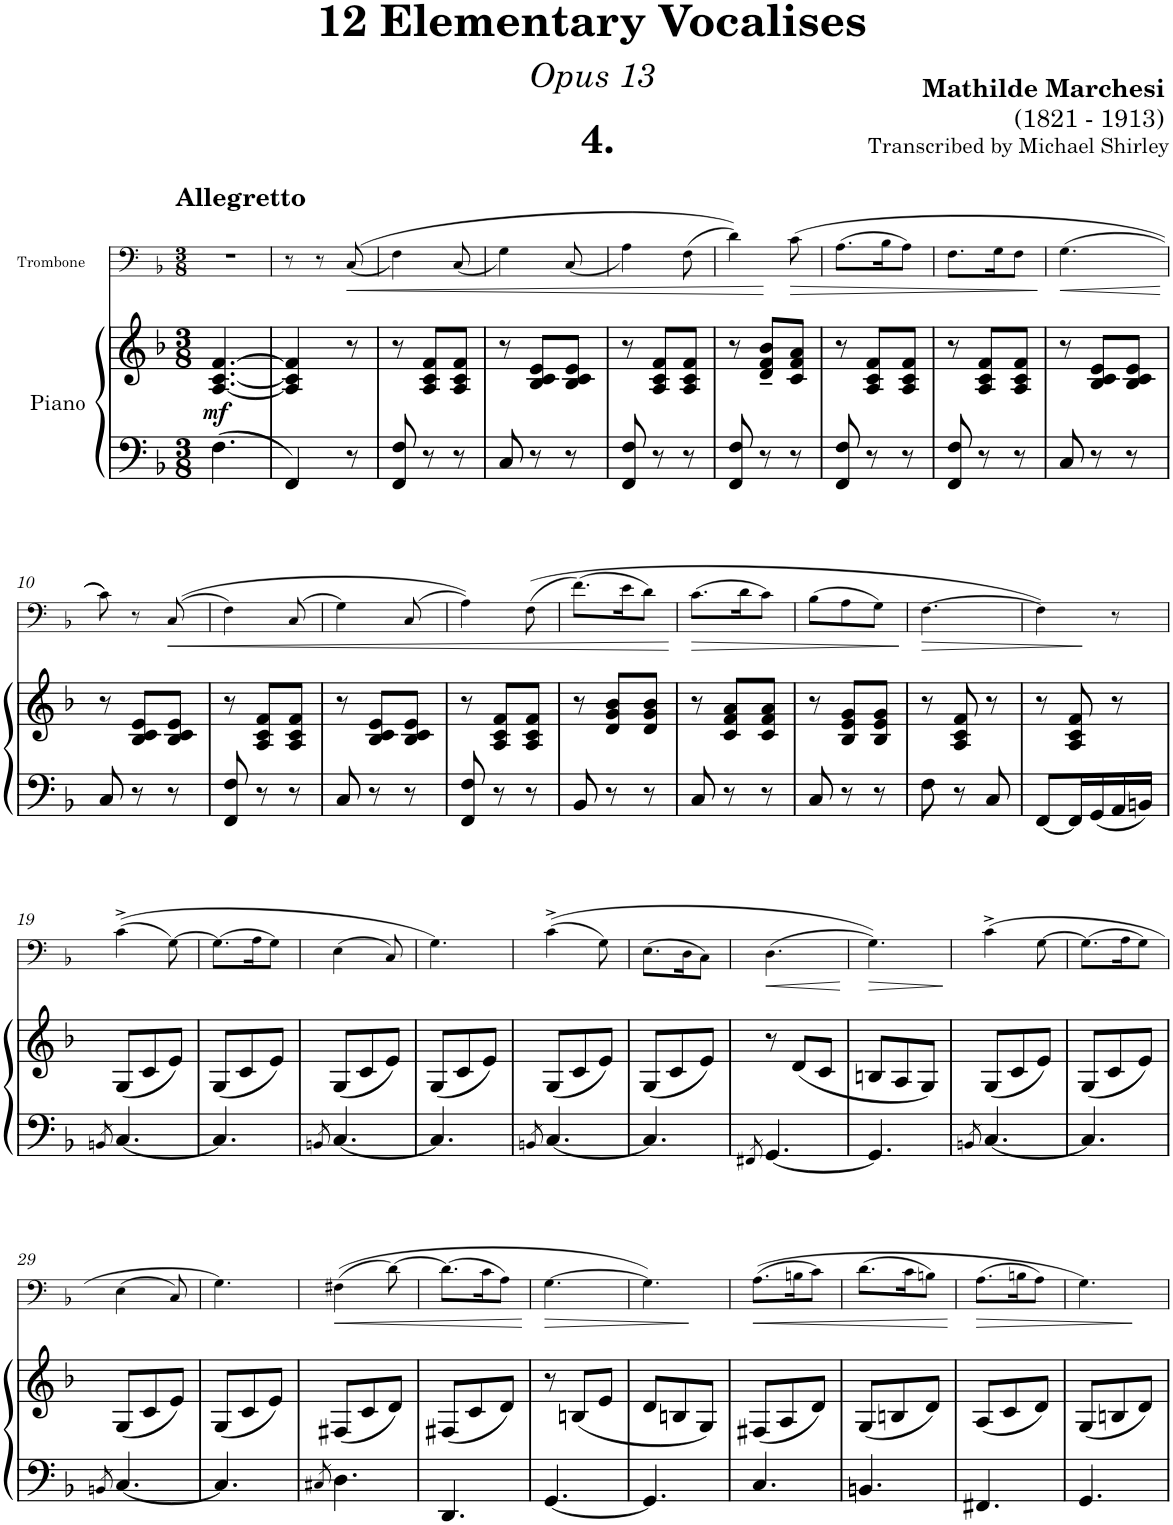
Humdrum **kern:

**kern	**kern	**dynam	**kern	**dynam
*part2	*part2	*part2	*part1	*part1
*staff3	*staff2	*staff2/3	*staff1	*staff1
*I"Piano	*	*	*I"Trombone	*
*I'Pno	*	*	*I'Trb	*
*	*	*	*stria5	*
*clefF4	*clefG2	*	*clefF4	*
*k[b-]	*k[b-]	*	*k[b-]	*
*M3/8	*M3/8	*	*M3/8	*
=1	=1	=1	=1	=1
!	!	!	!LO:TX:a:B:t=Allegretto	!
!	!	!LO:DY:b	!	!
4.F\	[4.A/ [4.c/ [4.f/	mf	4.r	.
=2	=2	=2	=2	=2
4FF/	4A/] 4c/] 4f/]	.	8r	.
.	.	.	8r	.
!	!	!	!	!LO:HP:b
8r	8r	.	(<(8C/	<
=3	=3	=3	=3	=3
8FF/ 8F/	8r	.	4F\)	.
8r	8A/ 8c/ 8f/L	.	.	.
8r	8A/ 8c/ 8f/J	.	(<8C/	.
=4	=4	=4	=4	=4
8C/	8r	.	4G\)	.
8r	8B-/ 8c/ 8e/L	.	.	.
8r	8B-/ 8c/ 8e/J	.	(<8C/	.
=5	=5	=5	=5	=5
8FF/ 8F/	8r	.	4A\)	.
8r	8A/ 8c/ 8f/L	.	.	.
8r	8A/ 8c/ 8f/J	.	(>8F\	.
=6	=6	=6	=6	=6
8FF/ 8F/	8r	.	4d\))	.
8r	8d/~ 8f/~ 8b-/~L	.	.	.
!	!	!	!	!LO:HP:n=1:b
8r	8c/ 8f/ 8a/J	.	(8c\	[ >
=7	=7	=7	=7	=7
8FF/ 8F/	8r	.	(8.A\L	.
8r	8A/ 8c/ 8f/L	.	.	.
.	.	.	16B-\K	.
8r	8A/ 8c/ 8f/J	.	8A\J)	.
=8	=8	=8	=8	=8
8FF/ 8F/	8r	.	8.F\L	.
8r	8A/ 8c/ 8f/L	.	.	.
.	.	.	16G\K	.
8r	8A/ 8c/ 8f/J	.	8F\J	.
.	.	.	.	]
=9	=9	=9	=9	=9
!	!	!	!	!LO:HP:b
8C/	8r	.	(4.G\	<
8r	8B-/ 8c/ 8e/L	.	.	.
8r	8B-/ 8c/ 8e/J	.	.	.
.	.	.	.	[
!!LO:LB:g=z
=10	=10	=10	=10	=10
8C/	8r	.	8c\))	.
8r	8B-/ 8c/ 8e/L	.	8r	.
!	!	!	!	!LO:HP:b
8r	8B-/ 8c/ 8e/J	.	((8C/	<
=11	=11	=11	=11	=11
8FF/ 8F/	8r	.	4F\)	.
8r	8A/ 8c/ 8f/L	.	.	.
8r	8A/ 8c/ 8f/J	.	(8C/	.
=12	=12	=12	=12	=12
8C/	8r	.	4G\)	.
8r	8B-/ 8c/ 8e/L	.	.	.
8r	8B-/ 8c/ 8e/J	.	(8C/	.
=13	=13	=13	=13	=13
8FF/ 8F/	8r	.	4A\))	.
8r	8A/ 8c/ 8f/L	.	.	.
8r	8A/ 8c/ 8f/J	.	((8F\	.
=14	=14	=14	=14	=14
8BB-/	8r	.	(8.f\L)	.
8r	8d/ 8g/ 8b-/L	.	.	.
.	.	.	16e\K	.
8r	8d/ 8g/ 8b-/J	.	8d\J)	.
.	.	.	.	[
=15	=15	=15	=15	=15
!	!	!	!	!LO:HP:b
8C/	8r	.	(8.c\L	>
8r	8c/ 8f/ 8a/L	.	.	.
.	.	.	16d\K	.
8r	8c/ 8f/ 8a/J	.	8c\J)	.
=16	=16	=16	=16	=16
8C/	8r	.	(8B-\L	.
8r	8B-/ 8e/ 8g/L	.	8A\	.
8r	8B-/ 8e/ 8g/J	.	8G\J)	.
.	.	.	.	]
=17	=17	=17	=17	=17
!	!	!	!	!LO:HP:b
8F\	8r	.	[4.F\	>
8r	8A/ 8c/ 8f/	.	.	.
8C/	8r	.	.	.
=18	=18	=18	=18	=18
[8FF/L	8r	.	4F\])	.
16FF/L]	8A/ 8c/ 8f/	.	.	.
16GG/	.	.	.	.
16AA/	8r	.	8r	]
16BBn/JJ	.	.	.	.
!!LO:LB:g=z
=19	=19	=19	=19	=19
8qBBn/	.	.	.	.
[4.C/	(8G/L	.	((4c^\	.
.	8c/	.	.	.
.	8e/J)	.	[8G\)	.
=20	=20	=20	=20	=20
4.C/]	(8G/L	.	(8.G\L]	.
.	8c/	.	.	.
.	.	.	16A\K	.
.	8e/J)	.	8G\J)	.
=21	=21	=21	=21	=21
8qBBn/	.	.	.	.
[4.C/	(8G/L	.	(4E\	.
.	8c/	.	.	.
.	8e/J)	.	8C/)	.
=22	=22	=22	=22	=22
4.C/]	(8G/L	.	4.G\)	.
.	8c/	.	.	.
.	8e/J)	.	.	.
=23	=23	=23	=23	=23
8qBBn/	.	.	.	.
[4.C/	(8G/L	.	((4c^\	.
.	8c/	.	.	.
.	8e/J)	.	8G\)	.
=24	=24	=24	=24	=24
4.C/]	(8G/L	.	(8.E\L	.
.	8c/	.	.	.
.	.	.	16D\K	.
.	8e/J)	.	8C\J)	.
=25	=25	=25	=25	=25
8qFF#X/	.	.	.	.
!	!	!	!	!LO:HP:b
[4.GG/	8r	.	(4.D\	<
.	(<8d/L	.	.	.
.	8c/J	.	.	.
.	.	.	.	[
=26	=26	=26	=26	=26
!	!	!	!	!LO:HP:b
4.GG/]	8Bn/L	.	4.G\))	>
.	8A/	.	.	.
.	8G/J)	.	.	.
.	.	.	.	]
=27	=27	=27	=27	=27
8qBBn/	.	.	.	.
[4.C/	(8G/L	.	(4c^\	.
.	8c/	.	.	.
.	8e/J)	.	[8G\	.
=28	=28	=28	=28	=28
4.C/]	(8G/L	.	(8.G\L]	.
.	8c/	.	.	.
.	.	.	16A\K	.
.	8e/J)	.	8G\J)	.
!!LO:LB:g=z
=29	=29	=29	=29	=29
8qBBn/	.	.	.	.
[4.C/	(8G/L	.	(4E\	.
.	8c/	.	.	.
.	8e/J)	.	8C/)	.
=30	=30	=30	=30	=30
4.C/]	(8G/L	.	4.G\)	.
.	8c/	.	.	.
.	8e/J)	.	.	.
=31	=31	=31	=31	=31
8qC#X/	.	.	.	.
!	!	!	!	!LO:HP:b
4.D\	(8F#X/L	.	((4F#X\	<
.	8c/	.	.	.
.	8d/J)	.	[8d\)	.
=32	=32	=32	=32	=32
4.DD/	(8F#X/L	.	(8.d\L]	.
.	8c/	.	.	.
.	.	.	16c\K	.
.	8d/J)	.	8A\J)	.
.	.	.	.	[
=33	=33	=33	=33	=33
!	!	!	!	!LO:HP:b
[4.GG/	8r	.	[4.G\	>
.	(<8Bn/L	.	.	.
.	8e/J	.	.	.
=34	=34	=34	=34	=34
4.GG/]	8d/L	.	4.G\])	.
.	8Bn/	.	.	.
.	8G/J)	.	.	.
.	.	.	.	]
=35	=35	=35	=35	=35
!	!	!	!	!LO:HP:b
4.C/	(8F#X/L	.	((8.A\L	<
.	8A/	.	.	.
.	.	.	16Bn\K	.
.	8d/J)	.	8c\J)	.
=36	=36	=36	=36	=36
4.BBn/	(8G/L	.	(8.d\L	.
.	8Bn/	.	.	.
.	.	.	16c\K	.
.	8d/J)	.	8Bn\J)	.
.	.	.	.	[
=37	=37	=37	=37	=37
!	!	!	!	!LO:HP:b
4.FF#X/	(8A/L	.	(8.A\L	>
.	8c/	.	.	.
.	.	.	16Bn\K	.
.	8d/J)	.	8A\J)	.
=38	=38	=38	=38	=38
4.GG/	(8G/L	.	4.G\)	.
.	8Bn/	.	.	.
.	8d/J)	.	.	.
.	.	.	.	]
=	=	=	=	=
*-	*-	*-	*-	*-
